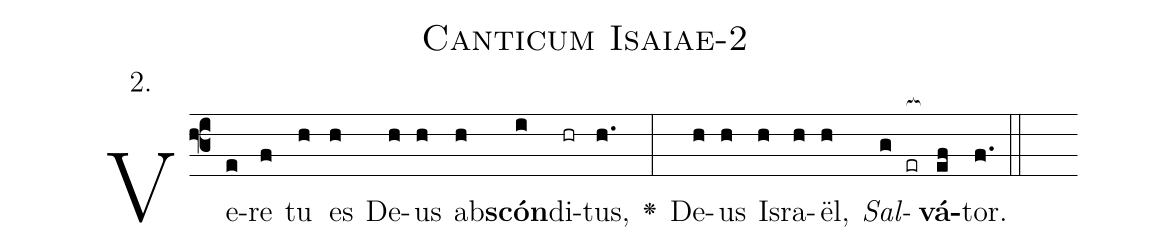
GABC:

name: Canticum Isaiae-2;
annotation: 2.;
%%
(f3)Ve(e)re(f) tu(h) es(h) De(h)us(h) ab(h)<b>scón</b>(i)di(hr)tus,(h.) <v>\greheightstar</v>(:) De(h)us(h) Is(h)ra(h)ël,(h) <i>Sal</i>(g er[ocb:1{])<b>vá</b>(ef[ocb:0}])tor.(f.) (::)


%E(h) u(h) o(h) u(g) a(ef) e.(f.) (::)
